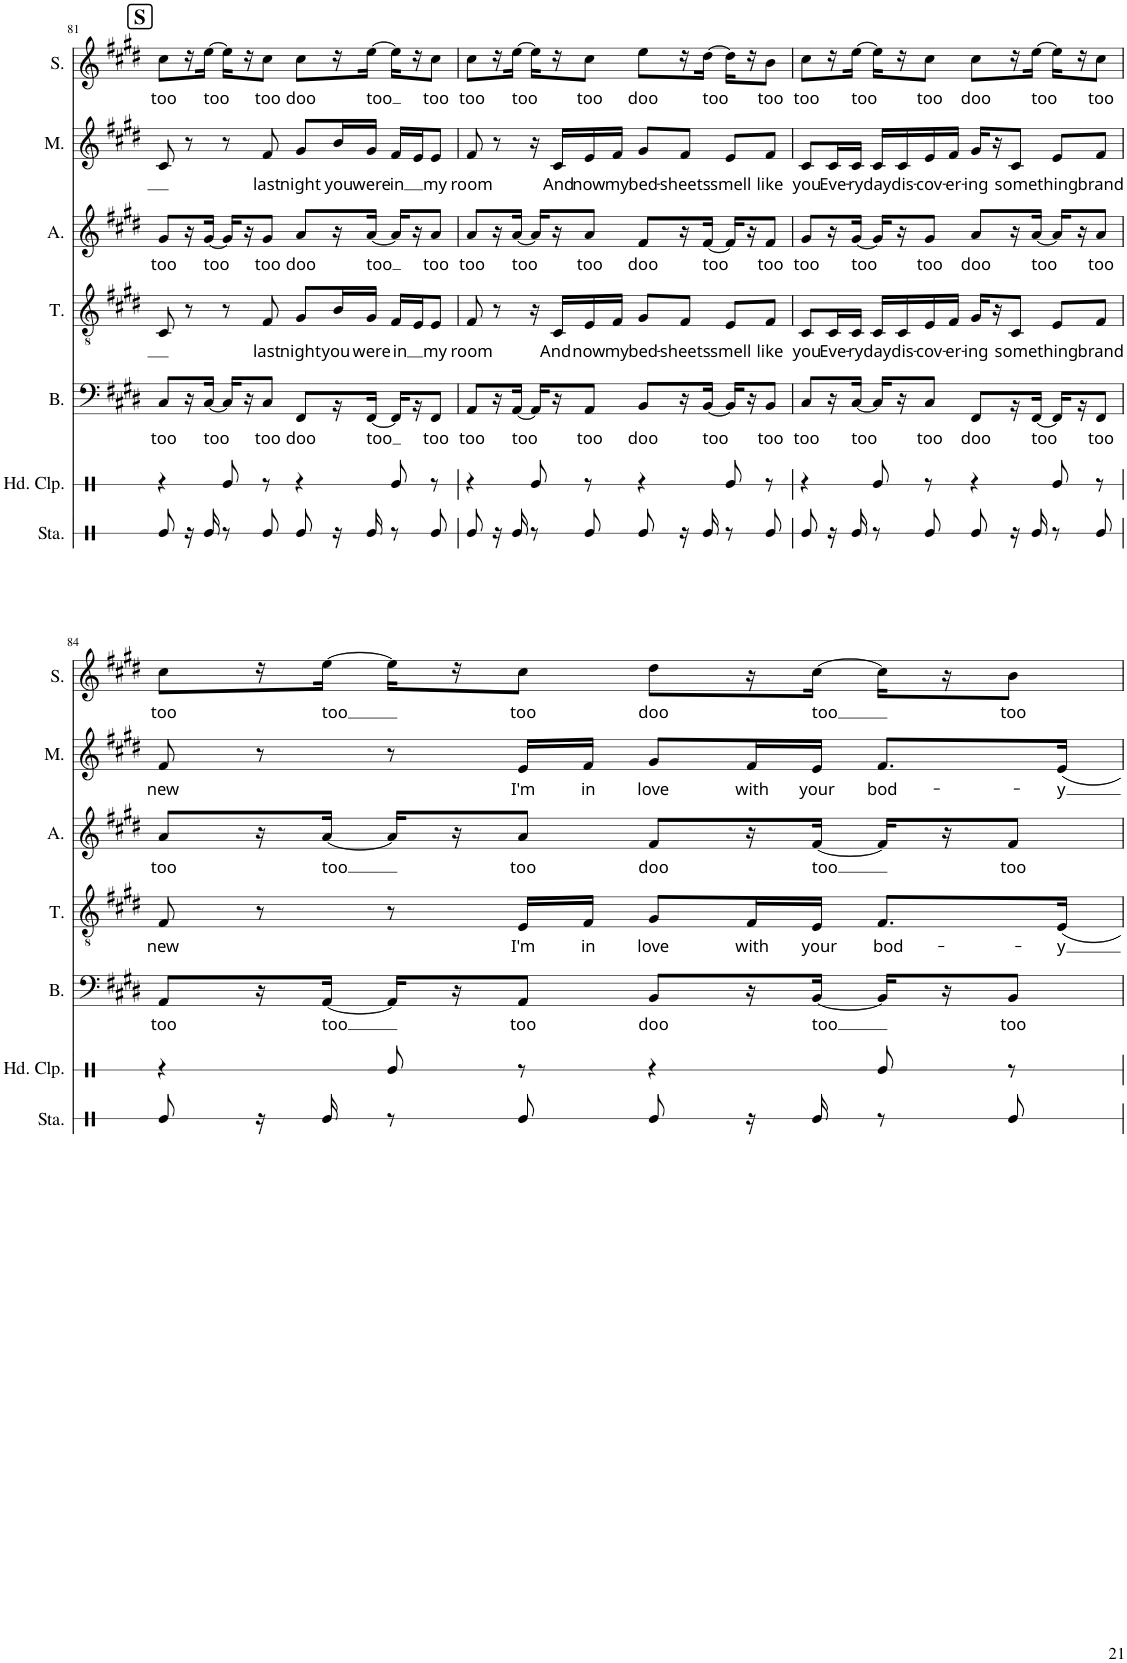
**kern	**kern	**kern	**text	**kern	**text	**kern	**text	**kern	**text	**kern	**text
*part7	*part6	*part5	*part5	*part4	*part4	*part3	*part3	*part2	*part2	*part1	*part1
*staff7	*staff6	*staff5	*staff5	*staff4	*staff4	*staff3	*staff3	*staff2	*staff2	*staff1	*staff1
*I"Stamp	*I"Hand Clap	*I"Base	*	*I"Tenor	*	*I"Alto	*	*I"Mezzo	*	*I"Soprano	*
*I'Sta.	*I'Hd. Clp.	*I'B.	*	*I'T.	*	*I'A.	*	*I'M.	*	*I'S.	*
!!LO:PB:g=z
*clefX	*clefX	*clefF4	*	*clefGv2	*	*clefG2	*	*clefG2	*	*clefG2	*
*k[]	*k[]	*k[f#c#g#d#]	*	*k[f#c#g#d#]	*	*k[f#c#g#d#]	*	*k[f#c#g#d#]	*	*k[f#c#g#d#]	*
*M4/4	*M4/4	*M4/4	*	*M4/4	*	*M4/4	*	*M4/4	*	*M4/4	*
!!LO:REH:place=s1:a:B:cj:fs=14:t=S
=81	=81	=81	=81	=81	=81	=81	=81	=81	=81	=81	=81
!	!	!	!LO:LY:b	!	!	!	!LO:LY:b	!	!	!	!LO:LY:b
8Re/	4r	8C#/L	too	8C#/	.	8g#/L	too	8c#/	.	8cc#\L	too
16r	.	16r	.	8r	.	16r	.	8r	.	16r	.
!	!	!	!LO:LY:b	!	!	!	!LO:LY:b	!	!	!	!LO:LY:b
16Re/	.	[<16C#/JJ	too	.	.	[<16g#/JJ	too	.	.	[>16ee\JJ	too
8r	8Re/	16C#/LL]	.	8r	.	16g#/LL]	.	8r	.	16ee\LL]	.
.	.	16r	.	.	.	16r	.	.	.	16r	.
!	!	!	!LO:LY:b	!	!LO:LY:b	!	!LO:LY:b	!	!LO:LY:b	!	!LO:LY:b
8Re/	8r	8C#/J	too	8F#/	last	8g#/J	too	8f#/	last	8cc#\J	too
!	!	!	!LO:LY:b	!	!LO:LY:b	!	!LO:LY:b	!	!LO:LY:b	!	!LO:LY:b
8Re/	4r	8FF#/L	doo	8G#/L	night	8a/L	doo	8g#/L	night	8cc#\L	doo
!	!	!	!	!	!LO:LY:b	!	!	!	!LO:LY:b	!	!
16r	.	16r	.	16B/L	you	16r	.	16b/L	you	16r	.
!	!	!	!LO:LY:b	!	!LO:LY:b	!	!LO:LY:b	!	!LO:LY:b	!	!LO:LY:b
16Re/	.	[<16FF#/JJ	too	16G#/JJ	were	[<16a/JJ	too	16g#/JJ	were	[>16ee\JJ	too
!	!	!	!	!	!LO:LY:b	!	!	!	!LO:LY:b	!	!
8r	8Re/	16FF#/LL]	.	16F#/LL	in	16a/LL]	.	16f#/LL	in	16ee\LL]	.
.	.	16r	.	16E/J	.	16r	.	16e/J	.	16r	.
!	!	!	!LO:LY:b	!	!LO:LY:b	!	!LO:LY:b	!	!LO:LY:b	!	!LO:LY:b
8Re/	8r	8FF#/J	too	8E/J	my	8a/J	too	8e/J	my	8cc#\J	too
=82	=82	=82	=82	=82	=82	=82	=82	=82	=82	=82	=82
!	!	!	!LO:LY:b	!	!LO:LY:b	!	!LO:LY:b	!	!LO:LY:b	!	!LO:LY:b
8Re/	4r	8AA/L	too	8F#/	room	8a/L	too	8f#/	room	8cc#\L	too
16r	.	16r	.	8r	.	16r	.	8r	.	16r	.
!	!	!	!LO:LY:b	!	!	!	!LO:LY:b	!	!	!	!LO:LY:b
16Re/	.	[<16AA/JJ	too	.	.	[<16a/JJ	too	.	.	[>16ee\JJ	too
8r	8Re/	16AA/LL]	.	16r	.	16a/LL]	.	16r	.	16ee\LL]	.
!	!	!	!	!	!LO:LY:b	!	!	!	!LO:LY:b	!	!
.	.	16r	.	16C#/LL	And	16r	.	16c#/LL	And	16r	.
!	!	!	!LO:LY:b	!	!LO:LY:b	!	!LO:LY:b	!	!LO:LY:b	!	!LO:LY:b
8Re/	8r	8AA/J	too	16E/	now	8a/J	too	16e/	now	8cc#\J	too
!	!	!	!	!	!LO:LY:b	!	!	!	!LO:LY:b	!	!
.	.	.	.	16F#/JJ	my	.	.	16f#/JJ	my	.	.
!	!	!	!LO:LY:b	!	!LO:LY:b	!	!LO:LY:b	!	!LO:LY:b	!	!LO:LY:b
8Re/	4r	8BB/L	doo	8G#/L	bed-	8f#/L	doo	8g#/L	bed-	8ee\L	doo
!	!	!	!	!	!LO:LY:b	!	!	!	!LO:LY:b	!	!
16r	.	16r	.	8F#/J	-sheets	16r	.	8f#/J	-sheets	16r	.
!	!	!	!LO:LY:b	!	!	!	!LO:LY:b	!	!	!	!LO:LY:b
16Re/	.	[<16BB/JJ	too	.	.	[<16f#/JJ	too	.	.	[>16dd#\JJ	too
!	!	!	!	!	!LO:LY:b	!	!	!	!LO:LY:b	!	!
8r	8Re/	16BB/LL]	.	8E/L	smell	16f#/LL]	.	8e/L	smell	16dd#\LL]	.
.	.	16r	.	.	.	16r	.	.	.	16r	.
!	!	!	!LO:LY:b	!	!LO:LY:b	!	!LO:LY:b	!	!LO:LY:b	!	!LO:LY:b
8Re/	8r	8BB/J	too	8F#/J	like	8f#/J	too	8f#/J	like	8b\J	too
=83	=83	=83	=83	=83	=83	=83	=83	=83	=83	=83	=83
!	!	!	!LO:LY:b	!	!LO:LY:b	!	!LO:LY:b	!	!LO:LY:b	!	!LO:LY:b
8Re/	4r	8C#/L	too	8C#/L	you	8g#/L	too	8c#/L	you	8cc#\L	too
!	!	!	!	!	!LO:LY:b	!	!	!	!LO:LY:b	!	!
16r	.	16r	.	16C#/L	Eve-	16r	.	16c#/L	Eve-	16r	.
!	!	!	!LO:LY:b	!	!LO:LY:b	!	!LO:LY:b	!	!LO:LY:b	!	!LO:LY:b
16Re/	.	[<16C#/JJ	too	16C#/JJ	-ry	[<16g#/JJ	too	16c#/JJ	-ry	[>16ee\JJ	too
!	!	!	!	!	!LO:LY:b	!	!	!	!LO:LY:b	!	!
8r	8Re/	16C#/LL]	.	16C#/LL	day	16g#/LL]	.	16c#/LL	day	16ee\LL]	.
!	!	!	!	!	!LO:LY:b	!	!	!	!LO:LY:b	!	!
.	.	16r	.	16C#/	dis-	16r	.	16c#/	dis-	16r	.
!	!	!	!LO:LY:b	!	!LO:LY:b	!	!LO:LY:b	!	!LO:LY:b	!	!LO:LY:b
8Re/	8r	8C#/J	too	16E/	-cov-	8g#/J	too	16e/	-cov-	8cc#\J	too
!	!	!	!	!	!LO:LY:b	!	!	!	!LO:LY:b	!	!
.	.	.	.	16F#/JJ	-er-	.	.	16f#/JJ	-er-	.	.
!	!	!	!LO:LY:b	!	!LO:LY:b	!	!LO:LY:b	!	!LO:LY:b	!	!LO:LY:b
8Re/	4r	8FF#/L	doo	16G#/LL	-ing	8a/L	doo	16g#/LL	-ing	8cc#\L	doo
.	.	.	.	16r	.	.	.	16r	.	.	.
!	!	!	!	!	!LO:LY:b	!	!	!	!LO:LY:b	!	!
16r	.	16r	.	8C#/J	some	16r	.	8c#/J	some	16r	.
!	!	!	!LO:LY:b	!	!	!	!LO:LY:b	!	!	!	!LO:LY:b
16Re/	.	[<16FF#/JJ	too	.	.	[<16a/JJ	too	.	.	[>16ee\JJ	too
!	!	!	!	!	!LO:LY:b	!	!	!	!LO:LY:b	!	!
8r	8Re/	16FF#/LL]	.	8E/L	thing	16a/LL]	.	8e/L	thing	16ee\LL]	.
.	.	16r	.	.	.	16r	.	.	.	16r	.
!	!	!	!LO:LY:b	!	!LO:LY:b	!	!LO:LY:b	!	!LO:LY:b	!	!LO:LY:b
8Re/	8r	8FF#/J	too	8F#/J	brand	8a/J	too	8f#/J	brand	8cc#\J	too
!!LO:LB:g=z
=84	=84	=84	=84	=84	=84	=84	=84	=84	=84	=84	=84
!	!	!	!LO:LY:b	!	!LO:LY:b	!	!LO:LY:b	!	!LO:LY:b	!	!LO:LY:b
8Re/	4r	8AA/L	too	8F#/	new	8a/L	too	8f#/	new	8cc#\L	too
16r	.	16r	.	8r	.	16r	.	8r	.	16r	.
!	!	!	!LO:LY:b	!	!	!	!LO:LY:b	!	!	!	!LO:LY:b
16Re/	.	[<16AA/JJ	too	.	.	[<16a/JJ	too	.	.	[>16ee\JJ	too
8r	8Re/	16AA/LL]	.	8r	.	16a/LL]	.	8r	.	16ee\LL]	.
.	.	16r	.	.	.	16r	.	.	.	16r	.
!	!	!	!LO:LY:b	!	!LO:LY:b	!	!LO:LY:b	!	!LO:LY:b	!	!LO:LY:b
8Re/	8r	8AA/J	too	16E/LL	I'm	8a/J	too	16e/LL	I'm	8cc#\J	too
!	!	!	!	!	!LO:LY:b	!	!	!	!LO:LY:b	!	!
.	.	.	.	16F#/JJ	in	.	.	16f#/JJ	in	.	.
!	!	!	!LO:LY:b	!	!LO:LY:b	!	!LO:LY:b	!	!LO:LY:b	!	!LO:LY:b
8Re/	4r	8BB/L	doo	8G#/L	love	8f#/L	doo	8g#/L	love	8dd#\L	doo
!	!	!	!	!	!LO:LY:b	!	!	!	!LO:LY:b	!	!
16r	.	16r	.	16F#/L	with	16r	.	16f#/L	with	16r	.
!	!	!	!LO:LY:b	!	!LO:LY:b	!	!LO:LY:b	!	!LO:LY:b	!	!LO:LY:b
16Re/	.	[<16BB/JJ	too	16E/JJ	your	[<16f#/JJ	too	16e/JJ	your	[>16cc#\JJ	too
!	!	!	!	!	!LO:LY:b	!	!	!	!LO:LY:b	!	!
8r	8Re/	16BB/LL]	.	8.F#/L	bod-	16f#/LL]	.	8.f#/L	bod-	16cc#\LL]	.
.	.	16r	.	.	.	16r	.	.	.	16r	.
!	!	!	!LO:LY:b	!	!	!	!LO:LY:b	!	!	!	!LO:LY:b
8Re/	8r	8BB/J	too	.	.	8f#/J	too	.	.	8b\J	too
!	!	!	!	!	!LO:LY:b	!	!	!	!LO:LY:b	!	!
.	.	.	.	16E/Jk	-y	.	.	16e/Jk	-y	.	.
=	=	=	=	=	=	=	=	=	=	=	=
*-	*-	*-	*-	*-	*-	*-	*-	*-	*-	*-	*-
